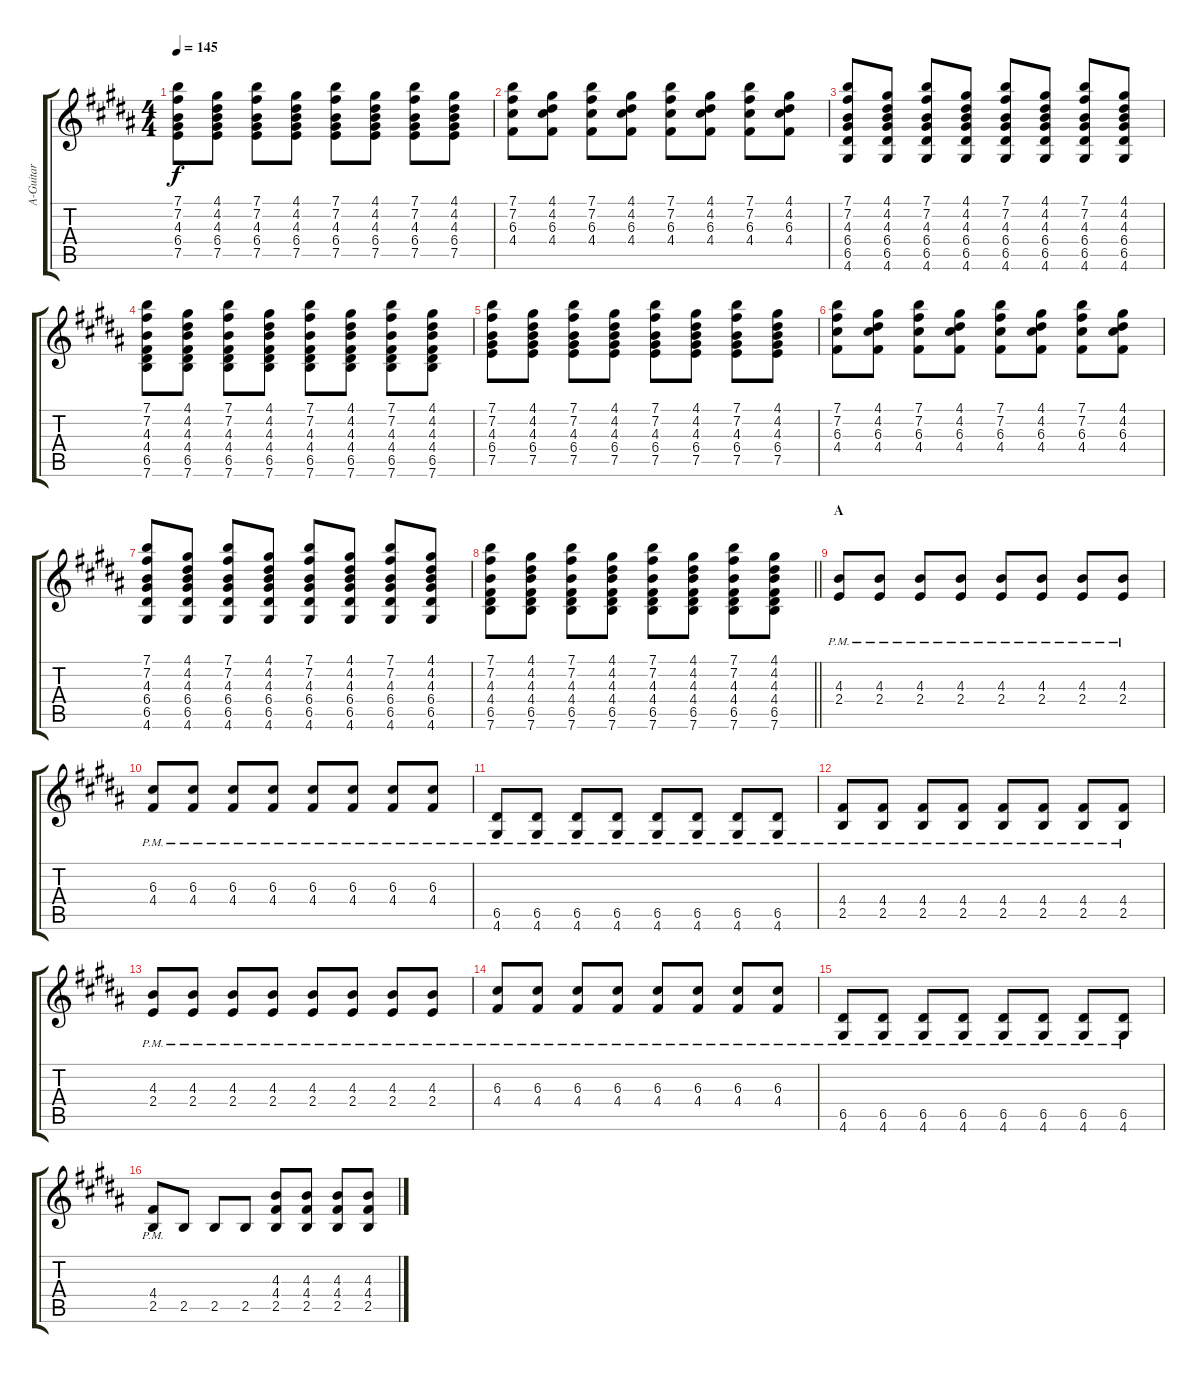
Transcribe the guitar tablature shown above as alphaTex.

\track ("A-Guitar" "A-Guitar") {instrument acousticguitarsteel}
\staff {score tabs}
\tuning (E4 B3 G3 D3 A2 E2) {hide}
\ts (4 4)
\tempo 145
\clef g2
\ks b
(7.1 7.2 4.3 6.4 7.5).8{dy f} (4.1 4.2 4.3 6.4 7.5).8 (7.1 7.2 4.3 6.4 7.5).8 (4.1 4.2 4.3 6.4 7.5).8 (7.1 7.2 4.3 6.4 7.5).8 (4.1 4.2 4.3 6.4 7.5).8 (7.1 7.2 4.3 6.4 7.5).8 (4.1 4.2 4.3 6.4 7.5).8 |
(7.1 7.2 6.3 4.4).8 (4.1 4.2 6.3 4.4).8 (7.1 7.2 6.3 4.4).8 (4.1 4.2 6.3 4.4).8 (7.1 7.2 6.3 4.4).8 (4.1 4.2 6.3 4.4).8 (7.1 7.2 6.3 4.4).8 (4.1 4.2 6.3 4.4).8 |
(7.1 7.2 4.3 6.4 6.5 4.6).8 (4.1 4.2 4.3 6.4 6.5 4.6).8 (7.1 7.2 4.3 6.4 6.5 4.6).8 (4.1 4.2 4.3 6.4 6.5 4.6).8 (7.1 7.2 4.3 6.4 6.5 4.6).8 (4.1 4.2 4.3 6.4 6.5 4.6).8 (7.1 7.2 4.3 6.4 6.5 4.6).8 (4.1 4.2 4.3 6.4 6.5 4.6).8 |
(7.1 7.2 4.3 4.4 6.5 7.6).8 (4.1 4.2 4.3 4.4 6.5 7.6).8 (7.1 7.2 4.3 4.4 6.5 7.6).8 (4.1 4.2 4.3 4.4 6.5 7.6).8 (7.1 7.2 4.3 4.4 6.5 7.6).8 (4.1 4.2 4.3 4.4 6.5 7.6).8 (7.1 7.2 4.3 4.4 6.5 7.6).8 (4.1 4.2 4.3 4.4 6.5 7.6).8 |
(7.1 7.2 4.3 6.4 7.5).8 (4.1 4.2 4.3 6.4 7.5).8 (7.1 7.2 4.3 6.4 7.5).8 (4.1 4.2 4.3 6.4 7.5).8 (7.1 7.2 4.3 6.4 7.5).8 (4.1 4.2 4.3 6.4 7.5).8 (7.1 7.2 4.3 6.4 7.5).8 (4.1 4.2 4.3 6.4 7.5).8 |
(7.1 7.2 6.3 4.4).8 (4.1 4.2 6.3 4.4).8 (7.1 7.2 6.3 4.4).8 (4.1 4.2 6.3 4.4).8 (7.1 7.2 6.3 4.4).8 (4.1 4.2 6.3 4.4).8 (7.1 7.2 6.3 4.4).8 (4.1 4.2 6.3 4.4).8 |
(7.1 7.2 4.3 6.4 6.5 4.6).8 (4.1 4.2 4.3 6.4 6.5 4.6).8 (7.1 7.2 4.3 6.4 6.5 4.6).8 (4.1 4.2 4.3 6.4 6.5 4.6).8 (7.1 7.2 4.3 6.4 6.5 4.6).8 (4.1 4.2 4.3 6.4 6.5 4.6).8 (7.1 7.2 4.3 6.4 6.5 4.6).8 (4.1 4.2 4.3 6.4 6.5 4.6).8 |
\barLineRight lightlight
(7.1 7.2 4.3 4.4 6.5 7.6).8 (4.1 4.2 4.3 4.4 6.5 7.6).8 (7.1 7.2 4.3 4.4 6.5 7.6).8 (4.1 4.2 4.3 4.4 6.5 7.6).8 (7.1 7.2 4.3 4.4 6.5 7.6).8 (4.1 4.2 4.3 4.4 6.5 7.6).8 (7.1 7.2 4.3 4.4 6.5 7.6).8 (4.1 4.2 4.3 4.4 6.5 7.6).8 |
\section ("" "A")
(4.3{pm} 2.4{pm}).8 (4.3{pm} 2.4{pm}).8 (4.3{pm} 2.4{pm}).8 (4.3{pm} 2.4{pm}).8 (4.3{pm} 2.4{pm}).8 (4.3{pm} 2.4{pm}).8 (4.3{pm} 2.4{pm}).8 (4.3{pm} 2.4{pm}).8 |
(6.3{pm} 4.4{pm}).8 (6.3{pm} 4.4{pm}).8 (6.3{pm} 4.4{pm}).8 (6.3{pm} 4.4{pm}).8 (6.3{pm} 4.4{pm}).8 (6.3{pm} 4.4{pm}).8 (6.3{pm} 4.4{pm}).8 (6.3{pm} 4.4{pm}).8 |
(6.5{pm} 4.6{pm}).8 (6.5{pm} 4.6{pm}).8 (6.5{pm} 4.6{pm}).8 (6.5{pm} 4.6{pm}).8 (6.5{pm} 4.6{pm}).8 (6.5{pm} 4.6{pm}).8 (6.5{pm} 4.6{pm}).8 (6.5{pm} 4.6{pm}).8 |
(4.4{pm} 2.5{pm}).8 (4.4{pm} 2.5{pm}).8 (4.4{pm} 2.5{pm}).8 (4.4{pm} 2.5{pm}).8 (4.4{pm} 2.5{pm}).8 (4.4{pm} 2.5{pm}).8 (4.4{pm} 2.5{pm}).8 (4.4{pm} 2.5{pm}).8 |
(4.3{pm} 2.4{pm}).8 (4.3{pm} 2.4{pm}).8 (4.3{pm} 2.4{pm}).8 (4.3{pm} 2.4{pm}).8 (4.3{pm} 2.4{pm}).8 (4.3{pm} 2.4{pm}).8 (4.3{pm} 2.4{pm}).8 (4.3{pm} 2.4{pm}).8 |
(6.3{pm} 4.4{pm}).8 (6.3{pm} 4.4{pm}).8 (6.3{pm} 4.4{pm}).8 (6.3{pm} 4.4{pm}).8 (6.3{pm} 4.4{pm}).8 (6.3{pm} 4.4{pm}).8 (6.3{pm} 4.4{pm}).8 (6.3{pm} 4.4{pm}).8 |
(6.5{pm} 4.6{pm}).8 (6.5{pm} 4.6{pm}).8 (6.5{pm} 4.6{pm}).8 (6.5{pm} 4.6{pm}).8 (6.5{pm} 4.6{pm}).8 (6.5{pm} 4.6{pm}).8 (6.5{pm} 4.6{pm}).8 (6.5{pm} 4.6{pm}).8 |
(4.4{pm} 2.5{pm}).8 2.5.8 2.5.8 2.5.8 (4.3 4.4 2.5).8 (4.3 4.4 2.5).8 (4.3 4.4 2.5).8 (4.3 4.4 2.5).8
